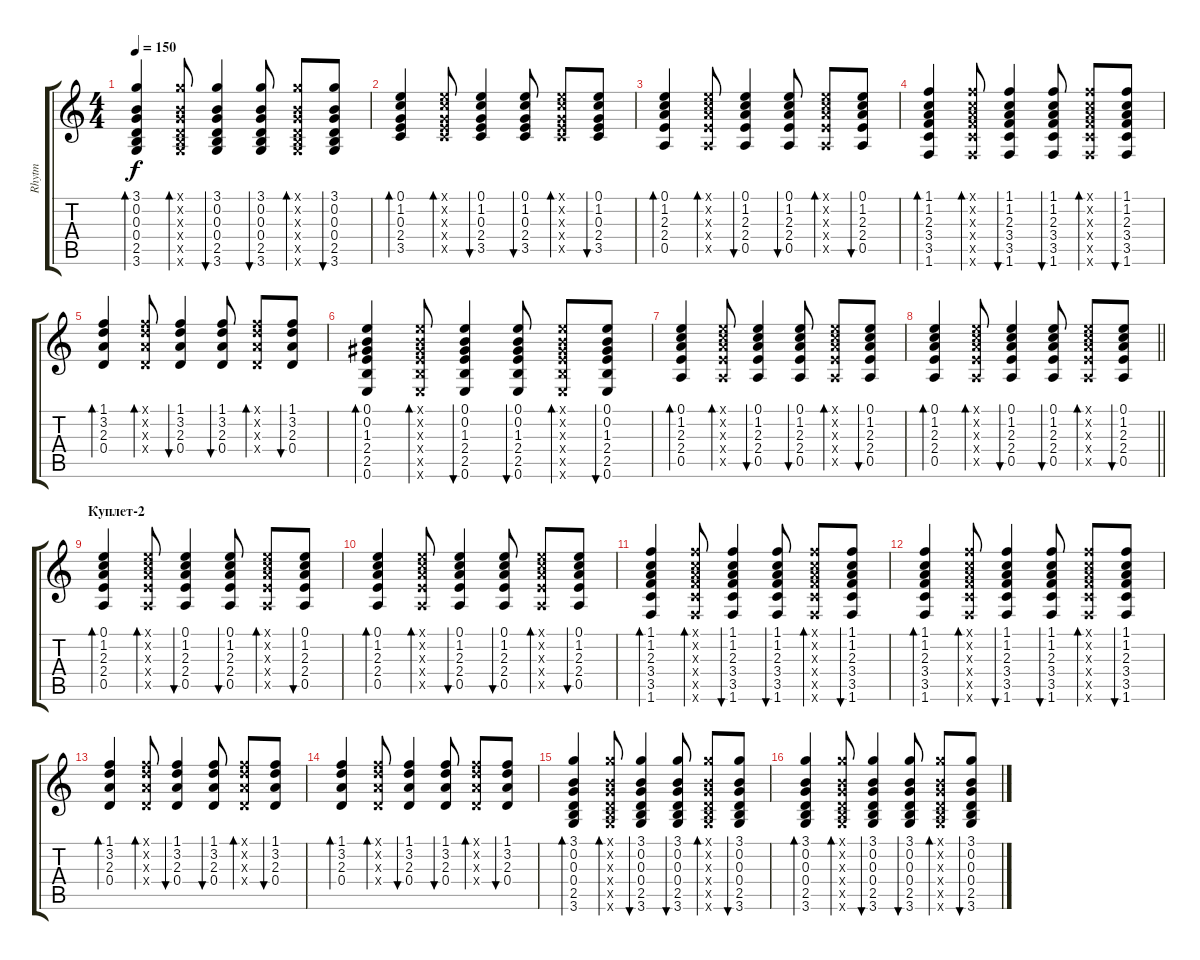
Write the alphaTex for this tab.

\track ("Rhytm" "Rhytm") {instrument acousticguitarsteel}
\staff {score tabs}
\tuning (E4 B3 G3 D3 A2 E2) {hide}
\ts (4 4)
\tempo 150
\clef g2
\ks c
(3.1 0.2 0.3 0.4 2.5 3.6).4{bd 60 dy f} (3.1{x} 0.2{x} 0.3{x} 0.4{x} 2.5{x} 3.6{x}).8{bd 60} (3.1 0.2 0.3 0.4 2.5 3.6).4{bu 60} (3.1 0.2 0.3 0.4 2.5 3.6).8{bu 60} (3.1{x} 0.2{x} 0.3{x} 0.4{x} 2.5{x} 3.6{x}).8{bd 60} (3.1 0.2 0.3 0.4 2.5 3.6).8{bu 60} |
(0.1 1.2 0.3 2.4 3.5).4{bd 60} (0.1{x} 1.2{x} 0.3{x} 2.4{x} 3.5{x}).8{bd 60} (0.1 1.2 0.3 2.4 3.5).4{bu 60} (0.1 1.2 0.3 2.4 3.5).8{bu 60} (0.1{x} 1.2{x} 0.3{x} 2.4{x} 3.5{x}).8{bd 60} (0.1 1.2 0.3 2.4 3.5).8{bu 60} |
(0.1 1.2 2.3 2.4 0.5).4{bd 60} (0.1{x} 1.2{x} 2.3{x} 2.4{x} 0.5{x}).8{bd 60} (0.1 1.2 2.3 2.4 0.5).4{bu 60} (0.1 1.2 2.3 2.4 0.5).8{bu 60} (0.1{x} 1.2{x} 2.3{x} 2.4{x} 0.5{x}).8{bd 60} (0.1 1.2 2.3 2.4 0.5).8{bu 60} |
(1.1 1.2 2.3 3.4 3.5 1.6).4{bd 60} (1.1{x} 1.2{x} 2.3{x} 3.4{x} 3.5{x} 1.6{x}).8{bd 60} (1.1 1.2 2.3 3.4 3.5 1.6).4{bu 60} (1.1 1.2 2.3 3.4 3.5 1.6).8{bu 60} (1.1{x} 1.2{x} 2.3{x} 3.4{x} 3.5{x} 1.6{x}).8{bd 60} (1.1 1.2 2.3 3.4 3.5 1.6).8{bu 60} |
(1.1 3.2 2.3 0.4).4{bd 60} (1.1{x} 3.2{x} 2.3{x} 0.4{x}).8{bd 60} (1.1 3.2 2.3 0.4).4{bu 60} (1.1 3.2 2.3 0.4).8{bu 60} (1.1{x} 3.2{x} 2.3{x} 0.4{x}).8{bd 60} (1.1 3.2 2.3 0.4).8{bu 60} |
(0.1 0.2 1.3 2.4 2.5 0.6).4{bd 60} (0.1{x} 0.2{x} 1.3{x} 2.4{x} 2.5{x} 0.6{x}).8{bd 60} (0.1 0.2 1.3 2.4 2.5 0.6).4{bu 60} (0.1 0.2 1.3 2.4 2.5 0.6).8{bu 60} (0.1{x} 0.2{x} 1.3{x} 2.4{x} 2.5{x} 0.6{x}).8{bd 60} (0.1 0.2 1.3 2.4 2.5 0.6).8{bu 60} |
(0.1 1.2 2.3 2.4 0.5).4{bd 60} (0.1{x} 1.2{x} 2.3{x} 2.4{x} 0.5{x}).8{bd 60} (0.1 1.2 2.3 2.4 0.5).4{bu 60} (0.1 1.2 2.3 2.4 0.5).8{bu 60} (0.1{x} 1.2{x} 2.3{x} 2.4{x} 0.5{x}).8{bd 60} (0.1 1.2 2.3 2.4 0.5).8{bu 60} |
\barLineRight lightlight
(0.1 1.2 2.3 2.4 0.5).4{bd 60} (0.1{x} 1.2{x} 2.3{x} 2.4{x} 0.5{x}).8{bd 60} (0.1 1.2 2.3 2.4 0.5).4{bu 60} (0.1 1.2 2.3 2.4 0.5).8{bu 60} (0.1{x} 1.2{x} 2.3{x} 2.4{x} 0.5{x}).8{bd 60} (0.1 1.2 2.3 2.4 0.5).8{bu 60} |
\section ("" "Куплет-2")
(0.1 1.2 2.3 2.4 0.5).4{bd 60} (0.1{x} 1.2{x} 2.3{x} 2.4{x} 0.5{x}).8{bd 60} (0.1 1.2 2.3 2.4 0.5).4{bu 60} (0.1 1.2 2.3 2.4 0.5).8{bu 60} (0.1{x} 1.2{x} 2.3{x} 2.4{x} 0.5{x}).8{bd 60} (0.1 1.2 2.3 2.4 0.5).8{bu 60} |
(0.1 1.2 2.3 2.4 0.5).4{bd 60} (0.1{x} 1.2{x} 2.3{x} 2.4{x} 0.5{x}).8{bd 60} (0.1 1.2 2.3 2.4 0.5).4{bu 60} (0.1 1.2 2.3 2.4 0.5).8{bu 60} (0.1{x} 1.2{x} 2.3{x} 2.4{x} 0.5{x}).8{bd 60} (0.1 1.2 2.3 2.4 0.5).8{bu 60} |
(1.1 1.2 2.3 3.4 3.5 1.6).4{bd 60} (1.1{x} 1.2{x} 2.3{x} 3.4{x} 3.5{x} 1.6{x}).8{bd 60} (1.1 1.2 2.3 3.4 3.5 1.6).4{bu 60} (1.1 1.2 2.3 3.4 3.5 1.6).8{bu 60} (1.1{x} 1.2{x} 2.3{x} 3.4{x} 3.5{x} 1.6{x}).8{bd 60} (1.1 1.2 2.3 3.4 3.5 1.6).8{bu 60} |
(1.1 1.2 2.3 3.4 3.5 1.6).4{bd 60} (1.1{x} 1.2{x} 2.3{x} 3.4{x} 3.5{x} 1.6{x}).8{bd 60} (1.1 1.2 2.3 3.4 3.5 1.6).4{bu 60} (1.1 1.2 2.3 3.4 3.5 1.6).8{bu 60} (1.1{x} 1.2{x} 2.3{x} 3.4{x} 3.5{x} 1.6{x}).8{bd 60} (1.1 1.2 2.3 3.4 3.5 1.6).8{bu 60} |
(1.1 3.2 2.3 0.4).4{bd 60} (1.1{x} 3.2{x} 2.3{x} 0.4{x}).8{bd 60} (1.1 3.2 2.3 0.4).4{bu 60} (1.1 3.2 2.3 0.4).8{bu 60} (1.1{x} 3.2{x} 2.3{x} 0.4{x}).8{bd 60} (1.1 3.2 2.3 0.4).8{bu 60} |
(1.1 3.2 2.3 0.4).4{bd 60} (1.1{x} 3.2{x} 2.3{x} 0.4{x}).8{bd 60} (1.1 3.2 2.3 0.4).4{bu 60} (1.1 3.2 2.3 0.4).8{bu 60} (1.1{x} 3.2{x} 2.3{x} 0.4{x}).8{bd 60} (1.1 3.2 2.3 0.4).8{bu 60} |
(3.1 0.2 0.3 0.4 2.5 3.6).4{bd 60} (3.1{x} 0.2{x} 0.3{x} 0.4{x} 2.5{x} 3.6{x}).8{bd 60} (3.1 0.2 0.3 0.4 2.5 3.6).4{bu 60} (3.1 0.2 0.3 0.4 2.5 3.6).8{bu 60} (3.1{x} 0.2{x} 0.3{x} 0.4{x} 2.5{x} 3.6{x}).8{bd 60} (3.1 0.2 0.3 0.4 2.5 3.6).8{bu 60} |
(3.1 0.2 0.3 0.4 2.5 3.6).4{bd 60} (3.1{x} 0.2{x} 0.3{x} 0.4{x} 2.5{x} 3.6{x}).8{bd 60} (3.1 0.2 0.3 0.4 2.5 3.6).4{bu 60} (3.1 0.2 0.3 0.4 2.5 3.6).8{bu 60} (3.1{x} 0.2{x} 0.3{x} 0.4{x} 2.5{x} 3.6{x}).8{bd 60} (3.1 0.2 0.3 0.4 2.5 3.6).8{bu 60}
